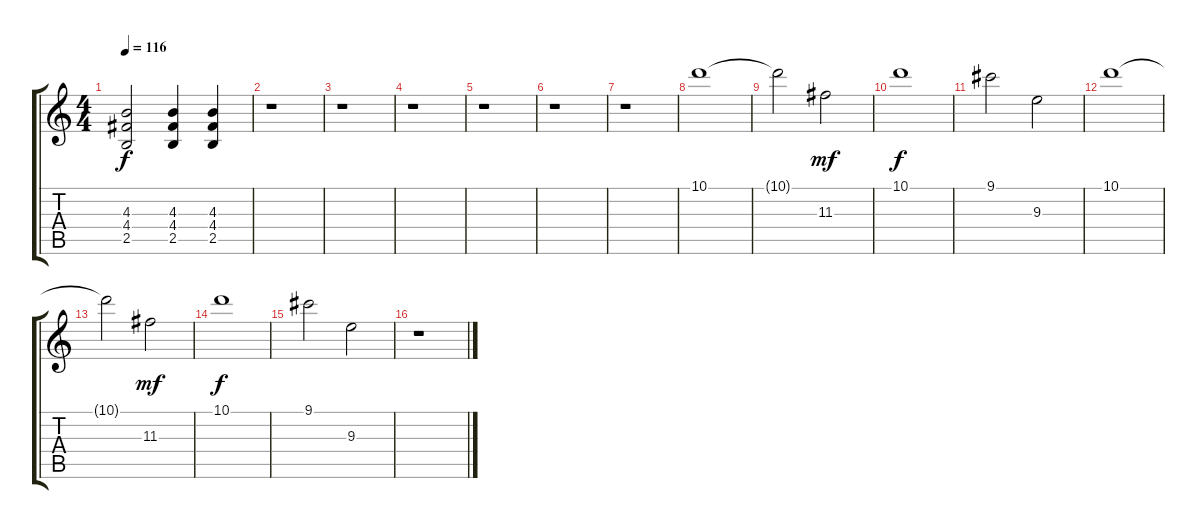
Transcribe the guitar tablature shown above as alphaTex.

\track "" {instrument overdrivenguitar}
\staff {score tabs}
\tuning (E4 B3 G3 D3 A2 E2) {hide}
\ts (4 4)
\tempo 116
\clef g2
\ks c
(4.3 4.4 2.5).2{dy f} (4.3 4.4 2.5).4 (4.3 4.4 2.5).4 |
r.1 |
r.1 |
r.1 |
r.1 |
r.1 |
r.1 |
10.1.1{volume 5} |
10.1{t}.2 11.3.2{dy mf volume 12} |
10.1.1{dy f volume 5} |
9.1.2{volume 10} 9.3.2 |
10.1.1{volume 5} |
10.1{t}.2 11.3.2{dy mf volume 12} |
10.1.1{dy f volume 5} |
9.1.2{volume 10} 9.3.2 |
r.1
